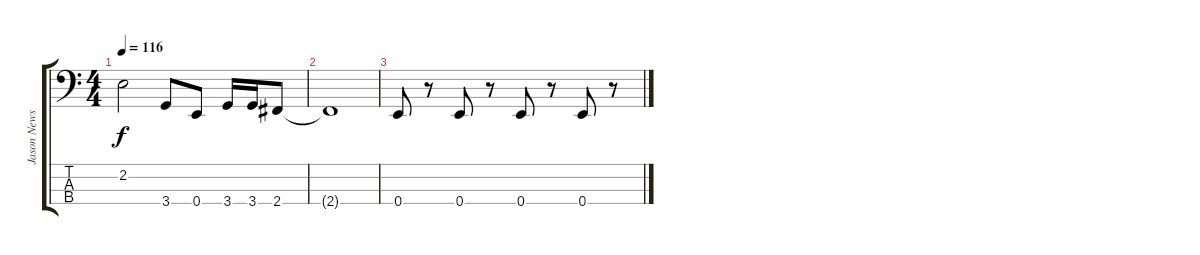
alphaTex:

\track ("Jason Newsted" "Jason News") {instrument slapbass1}
\staff {score tabs}
\tuning (G2 D2 A1 E1) {hide}
\ts (4 4)
\tempo 116
\clef f4
\ks c
2.2{t}.2{dy f} 3.4.8 0.4.8 3.4.16 3.4.16 2.4.8 |
2.4{t}.1 |
0.4.8 r.8 0.4.8 r.8 0.4.8 r.8 0.4.8 r.8
